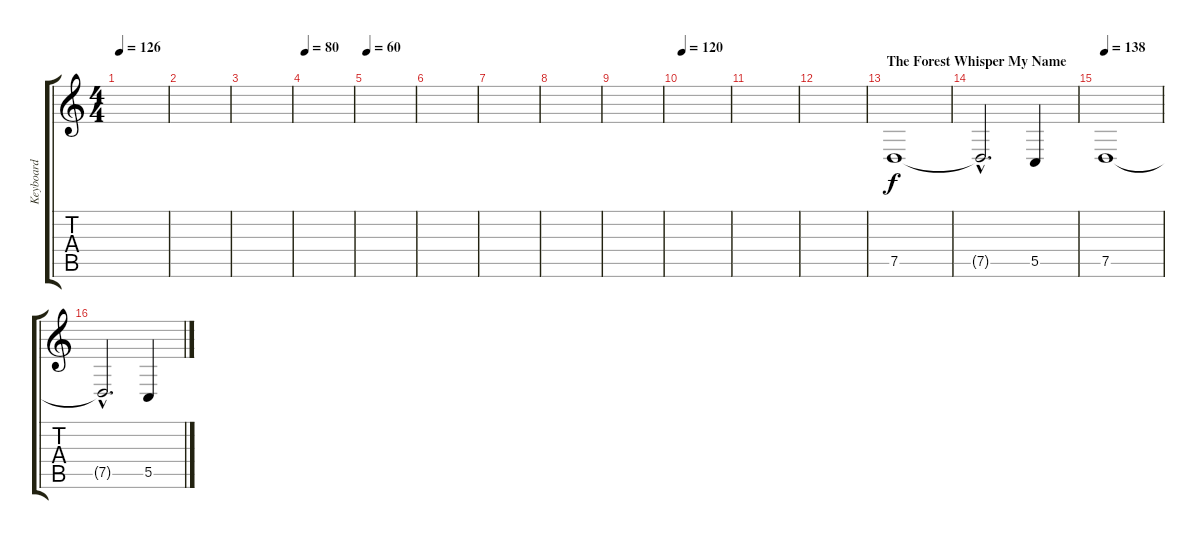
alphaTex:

\track ("Keyboard" "Keyboard") {instrument choiraahs}
\staff {score tabs}
\tuning (D4 A3 F3 C3 G2 D2) {hide}
\ts (4 4)
\tempo 126
\clef g2
\ks c
|
|
|
\tempo 80
|
\tempo 60
|
|
|
|
|
\tempo 120
|
|
|
\section ("" "The Forest Whisper My Name")
7.5.1 |
7.5{hac t}.2{d} 5.5.4 |
\tempo 138
7.5.1 |
7.5{hac t}.2{d} 5.5.4
